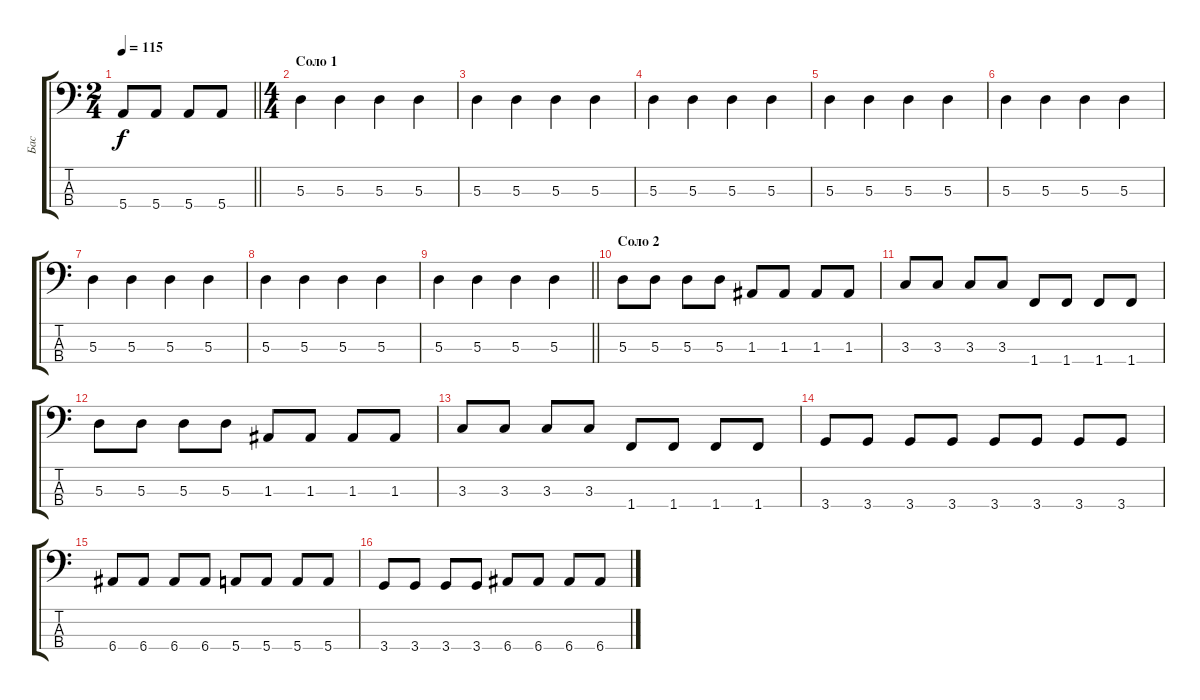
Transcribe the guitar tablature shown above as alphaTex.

\track ("Бас" "Бас") {instrument electricbasspick}
\staff {score tabs}
\tuning (G2 D2 A1 E1) {hide}
\ts (2 4)
\tempo 115
\clef f4
\barLineRight lightlight
\ks c
5.4.8{dy f} 5.4.8 5.4.8 5.4.8 |
\ts (4 4)
\section ("" "Соло 1")
5.3.4 5.3.4 5.3.4 5.3.4 |
5.3.4 5.3.4 5.3.4 5.3.4 |
5.3.4 5.3.4 5.3.4 5.3.4 |
5.3.4 5.3.4 5.3.4 5.3.4 |
5.3.4 5.3.4 5.3.4 5.3.4 |
5.3.4 5.3.4 5.3.4 5.3.4 |
5.3.4 5.3.4 5.3.4 5.3.4 |
\barLineRight lightlight
5.3.4 5.3.4 5.3.4 5.3.4 |
\section ("" "Соло 2")
5.3.8 5.3.8 5.3.8 5.3.8 1.3.8 1.3.8 1.3.8 1.3.8 |
3.3.8 3.3.8 3.3.8 3.3.8 1.4.8 1.4.8 1.4.8 1.4.8 |
5.3.8 5.3.8 5.3.8 5.3.8 1.3.8 1.3.8 1.3.8 1.3.8 |
3.3.8 3.3.8 3.3.8 3.3.8 1.4.8 1.4.8 1.4.8 1.4.8 |
3.4.8 3.4.8 3.4.8 3.4.8 3.4.8 3.4.8 3.4.8 3.4.8 |
6.4.8 6.4.8 6.4.8 6.4.8 5.4.8 5.4.8 5.4.8 5.4.8 |
3.4.8 3.4.8 3.4.8 3.4.8 6.4.8 6.4.8 6.4.8 6.4.8
